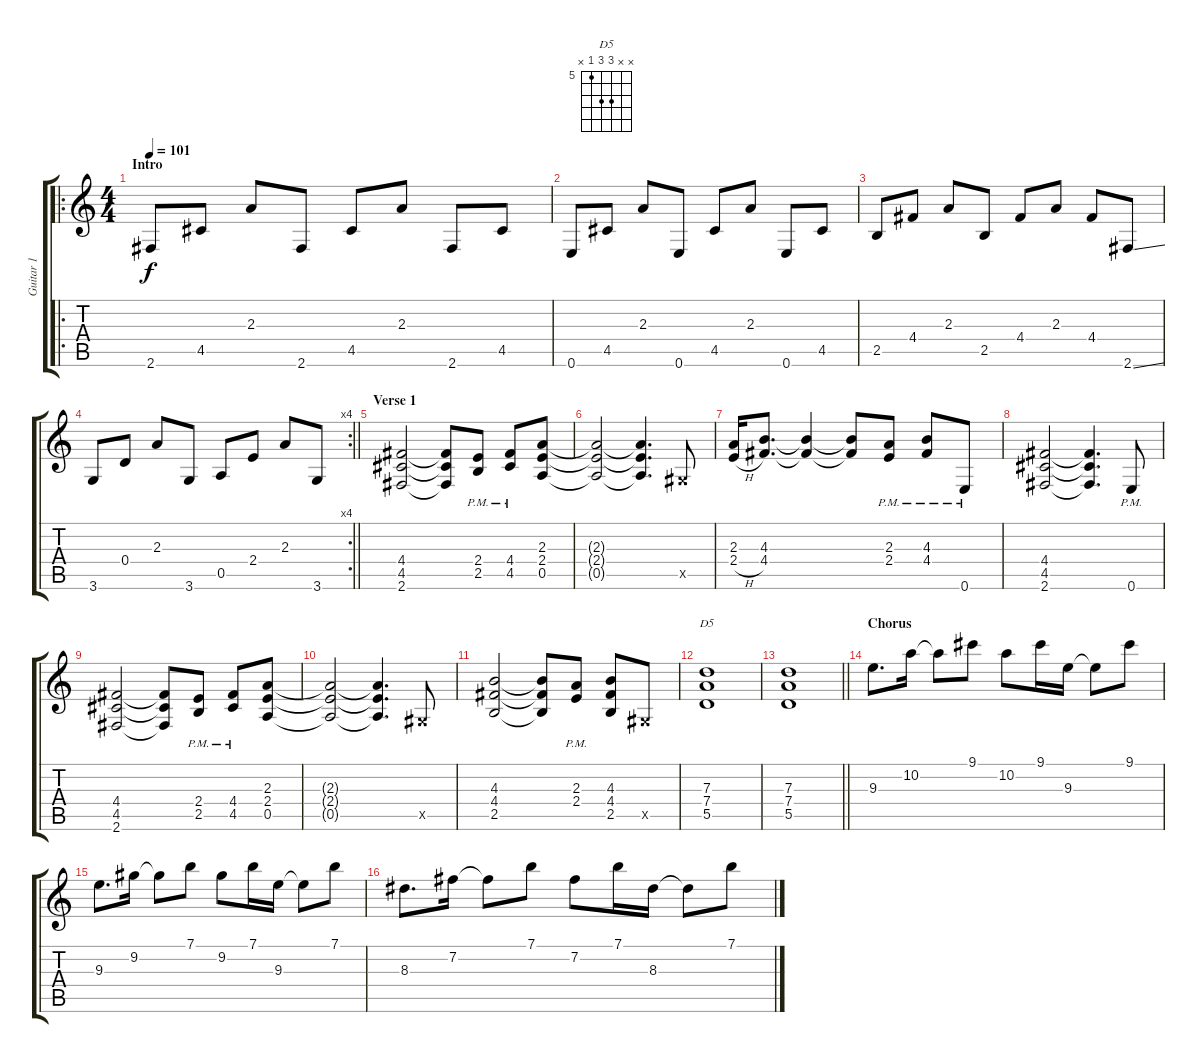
\track ("Guitar 1" "Guitar 1") {instrument acousticguitarsteel}
\staff {score tabs}
\tuning (E4 B3 G3 D3 A2 E2) {hide}
\chord ("D5" x x 7 7 5 x) {firstfret 5}
\ro
\ts (4 4)
\section ("" "Intro")
\tempo 101
\clef g2
\ks c
2.6.8{dy f instrument acousticguitarsteel} 4.5.8 2.3.8 2.6.8 4.5.8 2.3.8 2.6.8 4.5.8 |
0.6.8 4.5.8 2.3.8 0.6.8 4.5.8 2.3.8 0.6.8 4.5.8 |
2.5.8 4.4.8 2.3.8 2.5.8 4.4.8 2.3.8 4.4.8 2.6{ss}.8 |
\rc 4
\barLineRight lightlight
3.6.8 0.4.8 2.3.8 3.6.8 0.5.8 2.4.8 2.3.8 3.6.8 |
\section ("" "Verse 1")
(4.4 4.5 2.6).2{instrument distortionguitar} (4.4{t} 4.5{t} 2.6{t}).8 (2.4{pm} 2.5{pm}).8 (4.4{pm} 4.5{pm}).8 (2.3 2.4 0.5).8 |
(2.3{t} 2.4{t} 0.5{t}).2 (2.3{t} 2.4{t} 0.5{t}).4{d} -1.5{x}.8 |
(2.3 2.4{h}).16 (4.3 4.4).8{d} (4.3{t} 4.4{t}).4 (4.3{t} 4.4{t}).8 (2.3{pm} 2.4{pm}).8 (4.3{pm} 4.4{pm}).8 0.6{pm}.8 |
(4.4 4.5 2.6).2 (4.4{t} 4.5{t} 2.6{t}).4{d} 0.6{pm}.8 |
(4.4 4.5 2.6).2 (4.4{t} 4.5{t} 2.6{t}).8 (2.4{pm} 2.5{pm}).8 (4.4{pm} 4.5{pm}).8 (2.3 2.4 0.5).8 |
(2.3{t} 2.4{t} 0.5{t}).2 (2.3{t} 2.4{t} 0.5{t}).4{d} -1.5{x}.8 |
(4.3 4.4 2.5).2 (4.3{t} 4.4{t} 2.5{t}).8 (2.3{pm} 2.4{pm}).8 (4.3 4.4 2.5).8 -1.5{x}.8 |
(7.3 7.4 5.5).1{ch "D5" volume 14} |
\barLineRight lightlight
(7.3 7.4 5.5).1 |
\section ("" "Chorus")
9.3.8{d volume 16} 10.2.16 10.2{t}.8 9.1.8 10.2.8 9.1.16 9.3.16 9.3{t}.8 9.1.8 |
9.3.8{d} 9.2.16 9.2{t}.8 7.1.8 9.2.8 7.1.16 9.3.16 9.3{t}.8 7.1.8 |
8.3.8{d} 7.2.16 7.2{t}.8 7.1.8 7.2.8 7.1.16 8.3.16 8.3{t}.8 7.1.8
